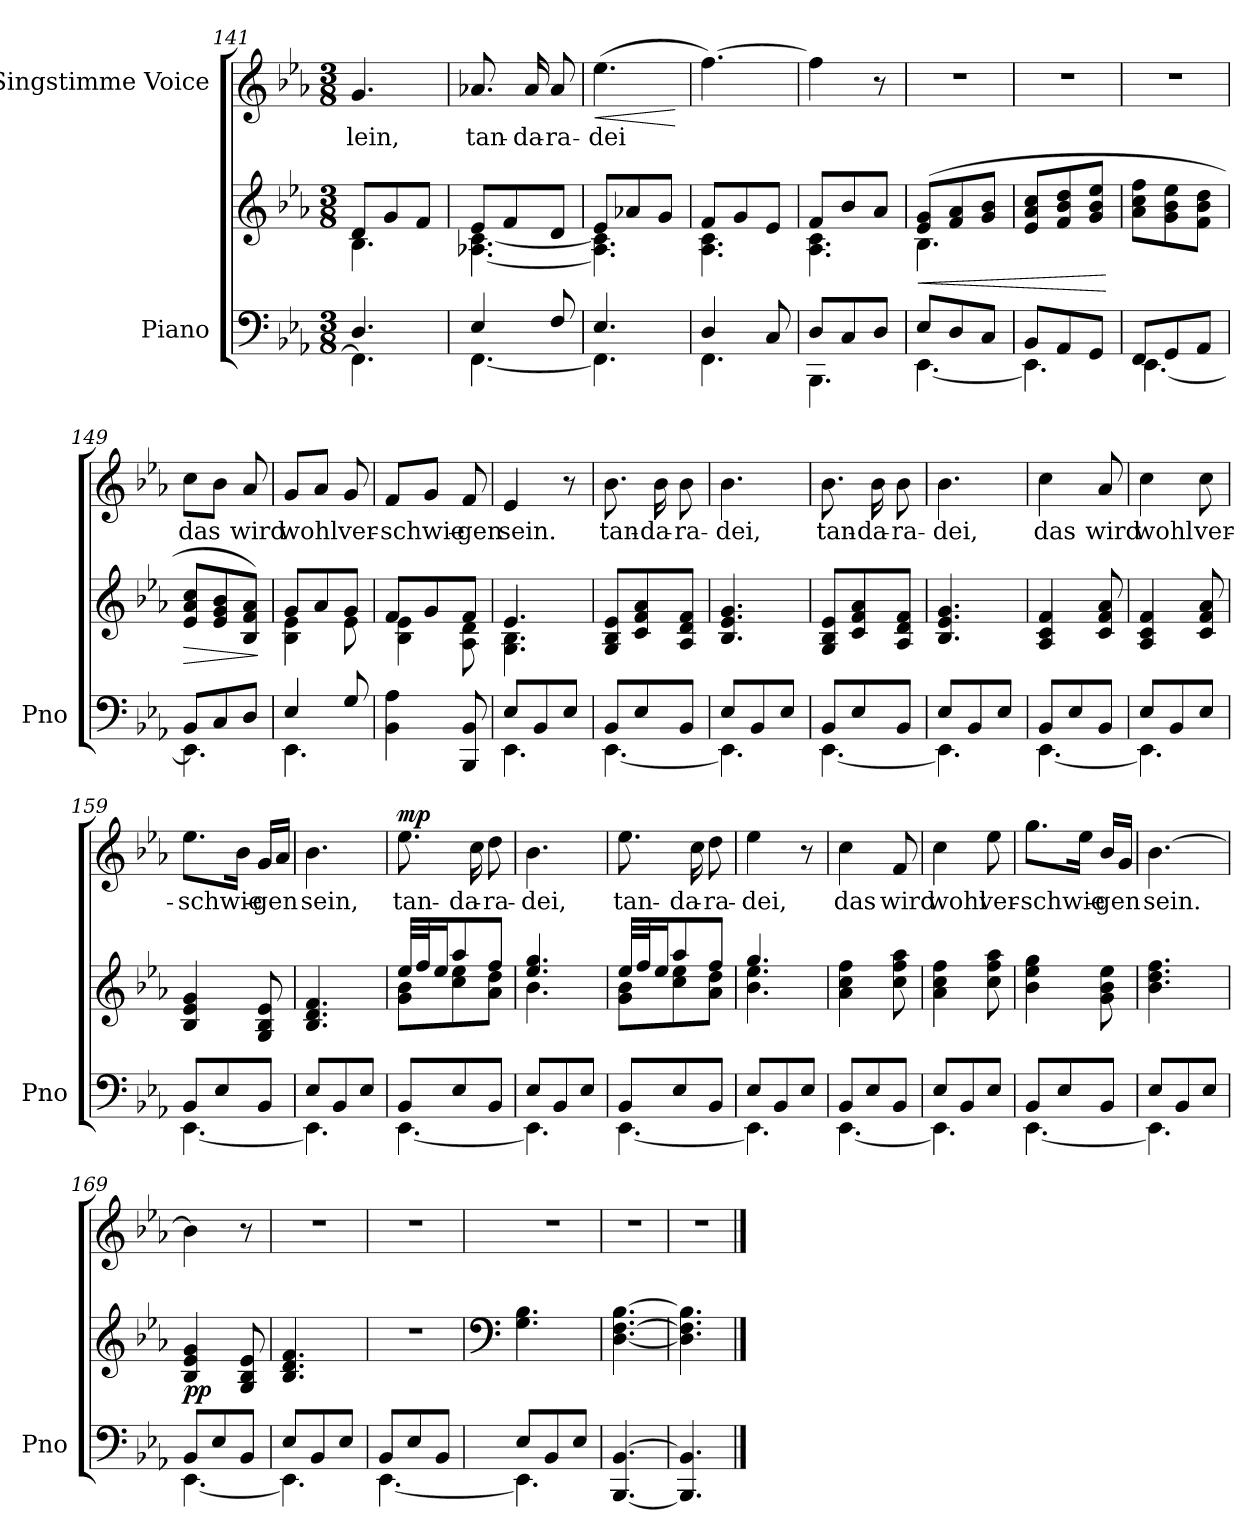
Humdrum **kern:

**kern	**kern	**dynam	**kern	**text	**dynam
*part2	*part2	*part2	*part1	*part1	*part1
*staff3	*staff2	*staff2/3	*staff1	*staff1	*staff1
*I"Piano	*	*	*I"Singstimme Voice	*	*
*I'Pno	*	*	*	*	*
*clefF4	*clefG2	*	*clefG2	*	*
*k[b-e-a-]	*k[b-e-a-]	*	*k[b-e-a-]	*	*
*M3/8	*M3/8	*	*M3/8	*	*
=141	=141	=141	=141	=141	=141
*^	*^	*	*	*	*
!	!	!	!	!	!	!LO:LY:b	!
4.D/	4.FF\]	8d/L	4.B-\	.	4.g/	-lein,	.
.	.	8g/	.	.	.	.	.
.	.	8f/J	.	.	.	.	.
=142	=142	=142	=142	=142	=142	=142	=142
!	!	!	!	!	!	!LO:LY:b	!
4E-/	[4.FF\	8e-/L	[4.A-X\ [4.c\	.	8.a-X/	tan-	.
.	.	8f/	.	.	.	.	.
!	!	!	!	!	!	!LO:LY:b	!
.	.	.	.	.	16a-/	-da-	.
!	!	!	!	!	!	!LO:LY:b	!
8F/	.	8d/J	.	.	8a-/	-ra-	.
=143	=143	=143	=143	=143	=143	=143	=143
!	!	!	!	!	!	!LO:LY:b	!LO:HP:b
4.E-/	4.FF\]	8e-/L	4.A-\] 4.c\]	.	(4.ee-\	-dei	<
.	.	8a-X/	.	.	.	.	.
.	.	8g/J	.	.	.	.	.
*v	*v	*	*	*	*	*	*
*	*v	*v	*	*	*	*
.	.	.	.	.	[
=144	=144	=144	=144	=144	=144
*^	*^	*	*	*	*
4D/	4.FF\	8f/L	4.A-\ 4.c\	.	[4.ff\)	.	.
.	.	8g/	.	.	.	.	.
8C/	.	8e-/J	.	.	.	.	.
=145	=145	=145	=145	=145	=145	=145	=145
8D/L	4.BBB-\	8f/L	4.A-\ 4.c\	.	4ff\]	.	.
8C/	.	8b-/	.	.	.	.	.
8D/J	.	8a-/J	.	.	8r	.	.
!!LO:PB:g=z
=146	=146	=146	=146	=146	=146	=146	=146
!	!	!	!	!LO:HP:b	!	!	!
8E-/L	[4.EE-\	(8e-/ 8g/L	4.B-\	<	4.r	.	.
8D/	.	8f/ 8a-/	.	.	.	.	.
8C/J	.	8g/ 8b-/J	.	.	.	.	.
*	*	*v	*v	*	*	*	*
=147	=147	=147	=147	=147	=147	=147
8BB-/L	4.EE-\]	8e-/ 8a-/ 8cc/L	.	4.r	.	.
8AA-/	.	8f/ 8b-/ 8dd/	.	.	.	.
8GG/J	.	8g/ 8b-/ 8ee-/J	.	.	.	.
*v	*v	*	*	*	*	*
.	.	[	.	.	.
=148	=148	=148	=148	=148	=148
*^	*	*	*	*	*
8FF/L	[4.EE-\	8a-\ 8cc\ 8ff\L	.	4.r	.	.
8GG/	.	8g\ 8b-\ 8ee-\	.	.	.	.
8AA-/J	.	8f\ 8b-\ 8dd\J	.	.	.	.
=149	=149	=149	=149	=149	=149	=149
!	!	!	!LO:HP:b	!	!LO:LY:b	!
8BB-/L	4.EE-\]	8e-/ 8a-/ 8cc/L	>	8cc\L	das	.
8C/	.	8e-/ 8g/ 8b-/	.	8b-\J	.	.
!	!	!	!	!	!LO:LY:b	!
8D/J	.	8B-/ 8f/ 8a-/J)	.	8a-/	wird	.
*v	*v	*	*	*	*	*
.	.	]	.	.	.
=150	=150	=150	=150	=150	=150
*^	*^	*	*	*	*
!	!	!	!	!	!	!LO:LY:b	!
4E-/	4.EE-\	8g/L	4B-\ 4e-\	.	8g/L	wohl	.
.	.	8a-/	.	.	8a-/J	.	.
!	!	!	!	!	!	!LO:LY:b	!
8G/	.	8g/J	8e-\	.	8g/	ver-	.
*v	*v	*	*	*	*	*	*
=151	=151	=151	=151	=151	=151	=151
!	!	!	!	!	!LO:LY:b	!
4BB-\ 4A-\	8f/L	4B-\ 4e-\	.	8f/L	-schwie-	.
.	8g/	.	.	8g/J	.	.
!	!	!	!	!	!LO:LY:b	!
8BBB-/ 8BB-/	8f/J	8A-\ 8d\	.	8f/	-gen	.
=152	=152	=152	=152	=152	=152	=152
*^	*	*	*	*	*	*
!	!	!	!	!	!	!LO:LY:b	!
8E-/L	4.EE-\	4.e-/	4.G\ 4.B-\	.	4e-/	sein.	.
8BB-/	.	.	.	.	.	.	.
8E-/J	.	.	.	.	8r	.	.
*	*	*v	*v	*	*	*	*
!!LO:LB:g=z
=153	=153	=153	=153	=153	=153	=153
!	!	!	!	!	!LO:LY:b	!
8BB-/L	[4.EE-\	8G/ 8B-/ 8e-/L	.	8.b-\	tan-	.
8E-/	.	8c/ 8f/ 8a-/	.	.	.	.
!	!	!	!	!	!LO:LY:b	!
.	.	.	.	16b-\	-da-	.
!	!	!	!	!	!LO:LY:b	!
8BB-/J	.	8A-/ 8d/ 8f/J	.	8b-\	-ra-	.
=154	=154	=154	=154	=154	=154	=154
!	!	!	!	!	!LO:LY:b	!
8E-/L	4.EE-\]	4.B-/ 4.e-/ 4.g/	.	4.b-\	-dei,	.
8BB-/	.	.	.	.	.	.
8E-/J	.	.	.	.	.	.
=155	=155	=155	=155	=155	=155	=155
!	!	!	!	!	!LO:LY:b	!
8BB-/L	[4.EE-\	8G/ 8B-/ 8e-/L	.	8.b-\	tan-	.
8E-/	.	8c/ 8f/ 8a-/	.	.	.	.
!	!	!	!	!	!LO:LY:b	!
.	.	.	.	16b-\	-da-	.
!	!	!	!	!	!LO:LY:b	!
8BB-/J	.	8A-/ 8d/ 8f/J	.	8b-\	-ra-	.
=156	=156	=156	=156	=156	=156	=156
!	!	!	!	!	!LO:LY:b	!
8E-/L	4.EE-\]	4.B-/ 4.e-/ 4.g/	.	4.b-\	-dei,	.
8BB-/	.	.	.	.	.	.
8E-/J	.	.	.	.	.	.
=157	=157	=157	=157	=157	=157	=157
!	!	!	!	!	!LO:LY:b	!
8BB-/L	[4.EE-\	4A-/ 4c/ 4f/	.	4cc\	das	.
8E-/	.	.	.	.	.	.
!	!	!	!	!	!LO:LY:b	!
8BB-/J	.	8c/ 8f/ 8a-/	.	8a-/	wird	.
=158	=158	=158	=158	=158	=158	=158
!	!	!	!	!	!LO:LY:b	!
8E-/L	4.EE-\]	4A-/ 4c/ 4f/	.	4cc\	wohl	.
8BB-/	.	.	.	.	.	.
!	!	!	!	!	!LO:LY:b	!
8E-/J	.	8c/ 8f/ 8a-/	.	8cc\	ver-	.
=159	=159	=159	=159	=159	=159	=159
!	!	!	!	!	!LO:LY:b	!
8BB-/L	[4.EE-\	4B-/ 4e-/ 4g/	.	8.ee-\L	-schwie-	.
8E-/	.	.	.	.	.	.
.	.	.	.	16b-\Jk	.	.
!	!	!	!	!	!LO:LY:b	!
8BB-/J	.	8G/ 8B-/ 8e-/	.	16g/LL	-gen	.
.	.	.	.	16a-/JJ	.	.
!!LO:LB:g=z
=160	=160	=160	=160	=160	=160	=160
!	!	!	!	!	!LO:LY:b	!
8E-/L	4.EE-\]	4.B-/ 4.d/ 4.f/	.	4.b-\	sein,	.
8BB-/	.	.	.	.	.	.
8E-/J	.	.	.	.	.	.
=161	=161	=161	=161	=161	=161	=161
*	*	*^	*	*	*	*
!	!	!	!	!	!	!LO:LY:b	!LO:DY:a
8BB-/L	[4.EE-\	32ee-/LLL	8g\ 8b-\L	.	8.ee-\	tan-	mp
.	.	32ff/J	.	.	.	.	.
.	.	16ee-/J	.	.	.	.	.
8E-/	.	8aa-/	8cc\ 8ee-\	.	.	.	.
!	!	!	!	!	!	!LO:LY:b	!
.	.	.	.	.	16cc\	-da-	.
!	!	!	!	!	!	!LO:LY:b	!
8BB-/J	.	8ff/J	8a-\ 8dd\J	.	8dd\	-ra-	.
=162	=162	=162	=162	=162	=162	=162	=162
!	!	!	!	!	!	!LO:LY:b	!
8E-/L	4.EE-\]	4.ee-/ 4.gg/	4.b-\	.	4.b-\	-dei,	.
8BB-/	.	.	.	.	.	.	.
8E-/J	.	.	.	.	.	.	.
=163	=163	=163	=163	=163	=163	=163	=163
!	!	!	!	!	!	!LO:LY:b	!
8BB-/L	[4.EE-\	32ee-/LLL	8g\ 8b-\L	.	8.ee-\	tan-	.
.	.	32ff/J	.	.	.	.	.
.	.	16ee-/J	.	.	.	.	.
8E-/	.	8aa-/	8cc\ 8ee-\	.	.	.	.
!	!	!	!	!	!	!LO:LY:b	!
.	.	.	.	.	16cc\	-da-	.
!	!	!	!	!	!	!LO:LY:b	!
8BB-/J	.	8ff/J	8a-\ 8dd\J	.	8dd\	-ra-	.
=164	=164	=164	=164	=164	=164	=164	=164
!	!	!	!	!	!	!LO:LY:b	!
8E-/L	4.EE-\]	4.gg/	4.b-\ 4.ee-\	.	4ee-\	-dei,	.
8BB-/	.	.	.	.	.	.	.
8E-/J	.	.	.	.	8r	.	.
*	*	*v	*v	*	*	*	*
=165	=165	=165	=165	=165	=165	=165
!	!	!	!	!	!LO:LY:b	!
8BB-/L	[4.EE-\	4a-\ 4cc\ 4ff\	.	4cc\	das	.
8E-/	.	.	.	.	.	.
!	!	!	!	!	!LO:LY:b	!
8BB-/J	.	8cc\ 8ff\ 8aa-\	.	8f/	wird	.
=166	=166	=166	=166	=166	=166	=166
!	!	!	!	!	!LO:LY:b	!
8E-/L	4.EE-\]	4a-\ 4cc\ 4ff\	.	4cc\	wohl	.
8BB-/	.	.	.	.	.	.
!	!	!	!	!	!LO:LY:b	!
8E-/J	.	8cc\ 8ff\ 8aa-\	.	8ee-\	ver-	.
!!LO:LB:g=z
=167	=167	=167	=167	=167	=167	=167
!	!	!	!	!	!LO:LY:b	!
8BB-/L	[4.EE-\	4b-\ 4ee-\ 4gg\	.	8.gg\L	-schwie-	.
8E-/	.	.	.	.	.	.
.	.	.	.	16ee-\Jk	.	.
!	!	!	!	!	!LO:LY:b	!
8BB-/J	.	8g\ 8b-\ 8ee-\	.	16b-/LL	-gen	.
.	.	.	.	16g/JJ	.	.
=168	=168	=168	=168	=168	=168	=168
!	!	!	!	!	!LO:LY:b	!
8E-/L	4.EE-\]	4.b-\ 4.dd\ 4.ff\	.	[4.b-\	sein.	.
8BB-/	.	.	.	.	.	.
8E-/J	.	.	.	.	.	.
=169	=169	=169	=169	=169	=169	=169
!	!	!	!LO:DY:b	!	!	!
8BB-/L	[4.EE-\	4B-/ 4e-/ 4g/	pp	4b-\]	.	.
8E-/	.	.	.	.	.	.
8BB-/J	.	8G/ 8B-/ 8e-/	.	8r	.	.
=170	=170	=170	=170	=170	=170	=170
8E-/L	4.EE-\]	4.B-/ 4.d/ 4.f/	.	4.r	.	.
8BB-/	.	.	.	.	.	.
8E-/J	.	.	.	.	.	.
=171	=171	=171	=171	=171	=171	=171
8BB-/L	[4.EE-\	4.r	.	4.r	.	.
8E-/	.	.	.	.	.	.
8BB-/J	.	.	.	.	.	.
=172	=172	=172	=172	=172	=172	=172
*	*	*clefF4	*	*	*	*
8E-/L	4.EE-\]	4.G\ 4.B-\	.	4.r	.	.
8BB-/	.	.	.	.	.	.
8E-/J	.	.	.	.	.	.
*v	*v	*	*	*	*	*
=173	=173	=173	=173	=173	=173
[4.BBB-/ [4.BB-/	[4.D\ [4.F\ [4.B-\	.	4.r	.	.
=174	=174	=174	=174	=174	=174
4.BBB-/] 4.BB-/]	4.D\] 4.F\] 4.B-\]	.	4.r	.	.
==	==	==	==	==	==
*-	*-	*-	*-	*-	*-
